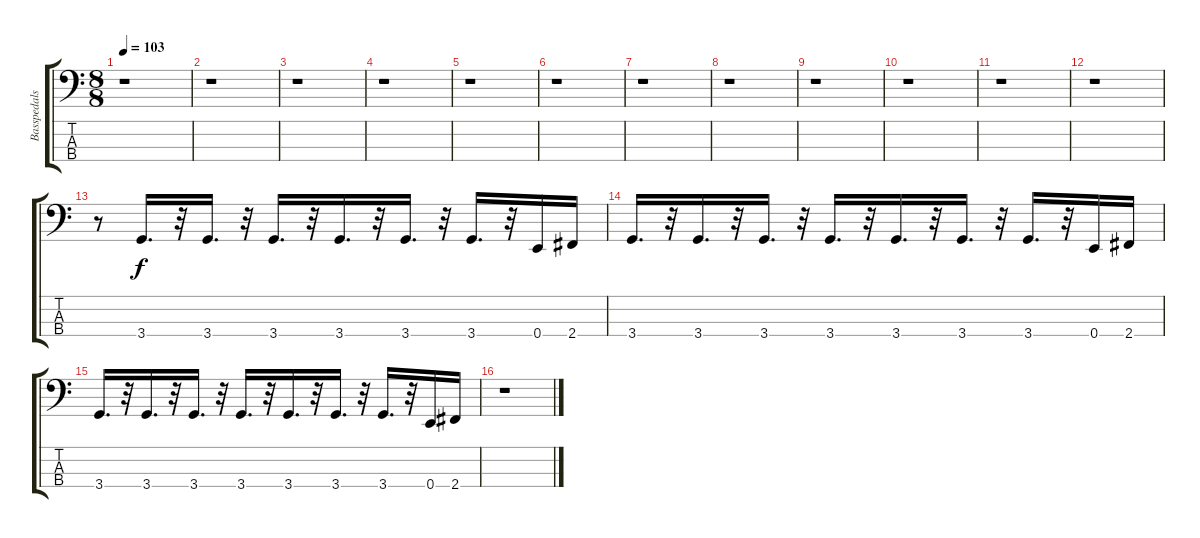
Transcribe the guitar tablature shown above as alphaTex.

\track ("Basspedals" "Basspedals") {instrument electricguitarclean}
\staff {score tabs}
\tuning (G2 D2 A1 E1) {hide}
\ts (8 8)
\tempo 103
\clef f4
\ks c
r.1{dy fff} |
r.1 |
r.1 |
r.1 |
r.1 |
r.1 |
r.1 |
r.1 |
r.1 |
r.1 |
r.1 |
r.1 |
r.8 3.4.16{d dy f} r.32 3.4.16{d} r.32 3.4.16{d} r.32 3.4.16{d} r.32 3.4.16{d} r.32 3.4.16{d} r.32 0.4.16 2.4.16 |
3.4.16{d} r.32 3.4.16{d} r.32 3.4.16{d} r.32 3.4.16{d} r.32 3.4.16{d} r.32 3.4.16{d} r.32 3.4.16{d} r.32 0.4.16 2.4.16 |
3.4.16{d} r.32 3.4.16{d} r.32 3.4.16{d} r.32 3.4.16{d} r.32 3.4.16{d} r.32 3.4.16{d} r.32 3.4.16{d} r.32 0.4.16 2.4.16 |
r.1
